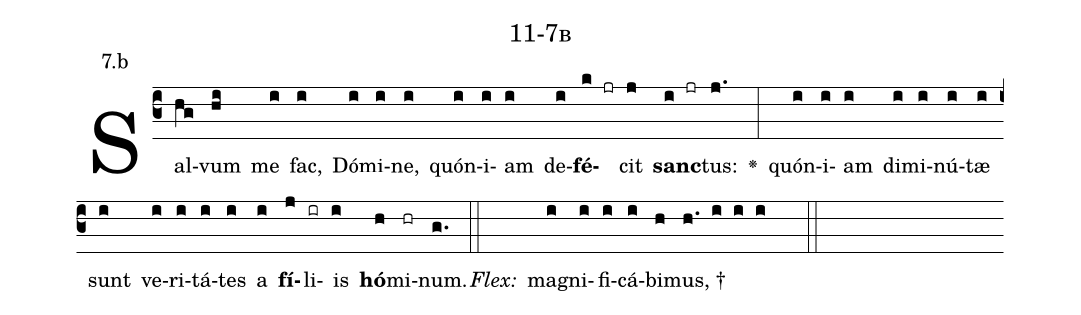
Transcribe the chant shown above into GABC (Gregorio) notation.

name: 11-7b;
annotation: 7.b;
%%
(c3)Sal(hg)vum(hi) me(i) fac,(i) Dó(i)mi(i)ne,(i) quón(i)i(i)am(i) de(i)<b>fé</b>(k jr)cit(j) <b>sanc</b>(i jr)tus:(j.) <v>\greheightstar</v>(:) quón(i)i(i)am(i) di(i)mi(i)nú(i)tæ(i) sunt(i) ve(i)ri(i)tá(i)tes(i) a(i) <b>fí</b>(j)li(ir)is(i) <b>hó</b>(h)mi(hr)num.(g.) (::)
<i>Flex:</i>()  ma(i)gni(i)fi(i)cá(i)bi(h)mus, †(h. i i i  ::)

%E(i) u(i) o(j) u(i) a(h) e.(g.) (::)
